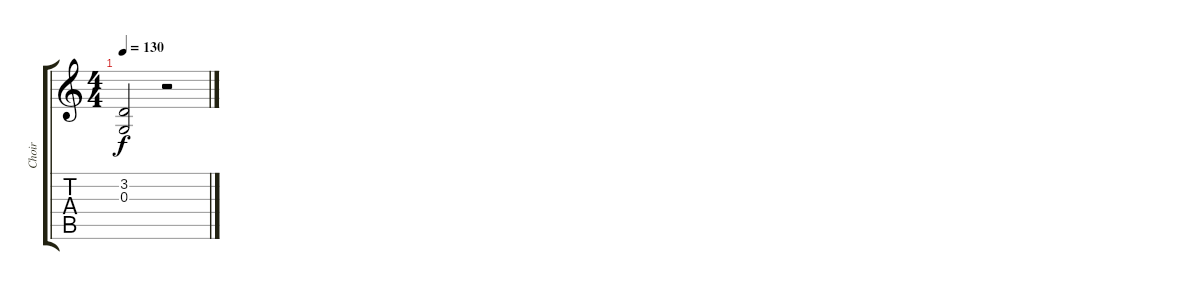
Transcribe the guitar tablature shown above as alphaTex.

\track ("Choir" "Choir") {instrument pad4choir}
\staff {score tabs}
\tuning (E4 B3 G3 D3 A2 E2) {hide}
\ts (4 4)
\tempo 130
\clef g2
\ks c
(3.2{t} 0.3{t}).2{dy f} r.2
